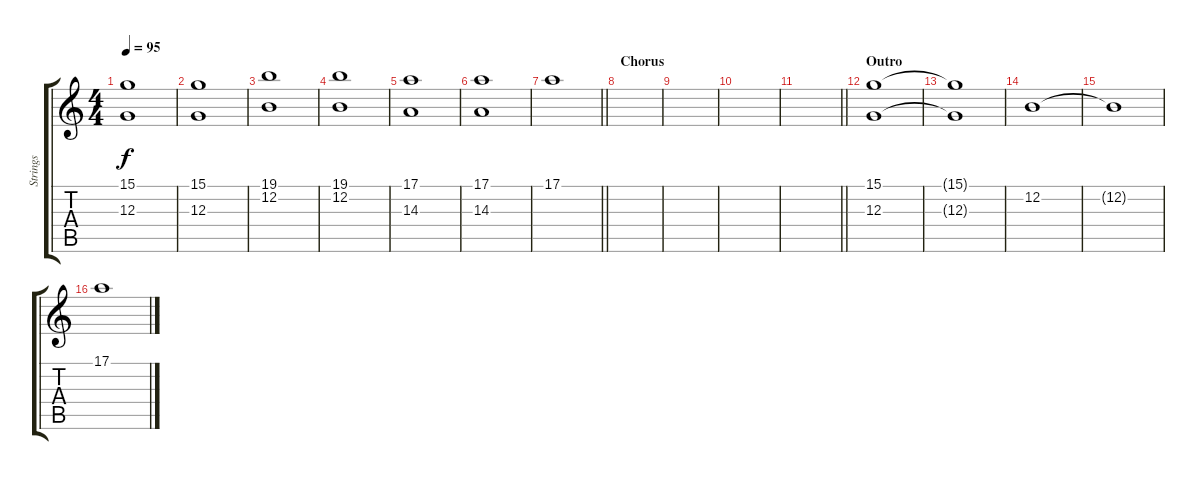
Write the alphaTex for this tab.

\track ("Strings" "Strings") {instrument synthstrings1}
\staff {score tabs}
\tuning (E4 B3 G3 D3 A2 E2) {hide}
\ts (4 4)
\tempo 95
\clef g2
\ks c
(15.1{t} 12.3{t}).1{dy f} |
(15.1 12.3).1 |
(19.1 12.2).1 |
(19.1 12.2).1 |
(17.1 14.3).1 |
(17.1 14.3).1 |
\barLineRight lightlight
17.1.1 |
\section ("" "Chorus")
|
|
|
\barLineRight lightlight
|
\section ("" "Outro")
(15.1 12.3).1 |
(15.1{t} 12.3{t}).1 |
12.2.1 |
12.2{t}.1 |
17.1.1
